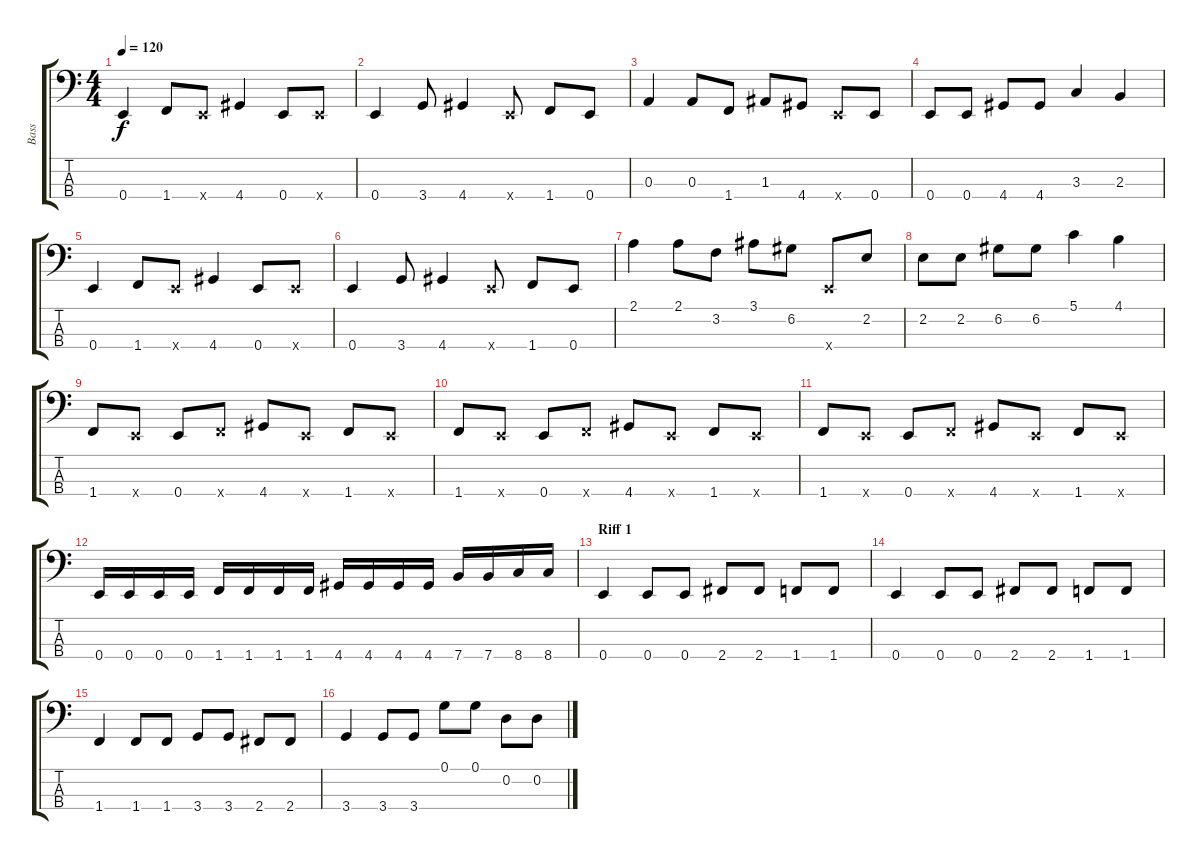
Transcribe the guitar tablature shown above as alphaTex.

\track ("Bass" "Bass") {instrument electricbasspick}
\staff {score tabs}
\tuning (G2 D2 A1 E1) {hide}
\ts (4 4)
\tempo 120
\clef f4
\ks c
0.4.4{dy f instrument electricbasspick} 1.4.8 0.4{x}.8 4.4.4 0.4.8 0.4{x}.8 |
0.4.4 3.4.8 4.4.4 0.4{x}.8 1.4.8 0.4.8 |
0.3.4 0.3.8 1.4.8 1.3.8 4.4.8 0.4{x}.8 0.4.8 |
0.4.8 0.4.8 4.4.8 4.4.8 3.3.4 2.3.4 |
0.4.4 1.4.8 0.4{x}.8 4.4.4 0.4.8 0.4{x}.8 |
0.4.4 3.4.8 4.4.4 0.4{x}.8 1.4.8 0.4.8 |
2.1.4 2.1.8 3.2.8 3.1.8 6.2.8 0.4{x}.8 2.2.8 |
2.2.8 2.2.8 6.2.8 6.2.8 5.1.4 4.1.4 |
1.4.8 0.4{x}.8 0.4.8 1.4{x}.8 4.4.8 0.4{x}.8 1.4.8 0.4{x}.8 |
1.4.8 0.4{x}.8 0.4.8 1.4{x}.8 4.4.8 0.4{x}.8 1.4.8 0.4{x}.8 |
1.4.8 0.4{x}.8 0.4.8 1.4{x}.8 4.4.8 0.4{x}.8 1.4.8 0.4{x}.8 |
0.4.16 0.4.16 0.4.16 0.4.16 1.4.16 1.4.16 1.4.16 1.4.16 4.4.16 4.4.16 4.4.16 4.4.16 7.4.16 7.4.16 8.4.16 8.4.16 |
\section ("" "Riff 1")
0.4.4 0.4.8 0.4.8 2.4.8 2.4.8 1.4.8 1.4.8 |
0.4.4 0.4.8 0.4.8 2.4.8 2.4.8 1.4.8 1.4.8 |
1.4.4 1.4.8 1.4.8 3.4.8 3.4.8 2.4.8 2.4.8 |
3.4.4 3.4.8 3.4.8 0.1.8 0.1.8 0.2.8 0.2.8
